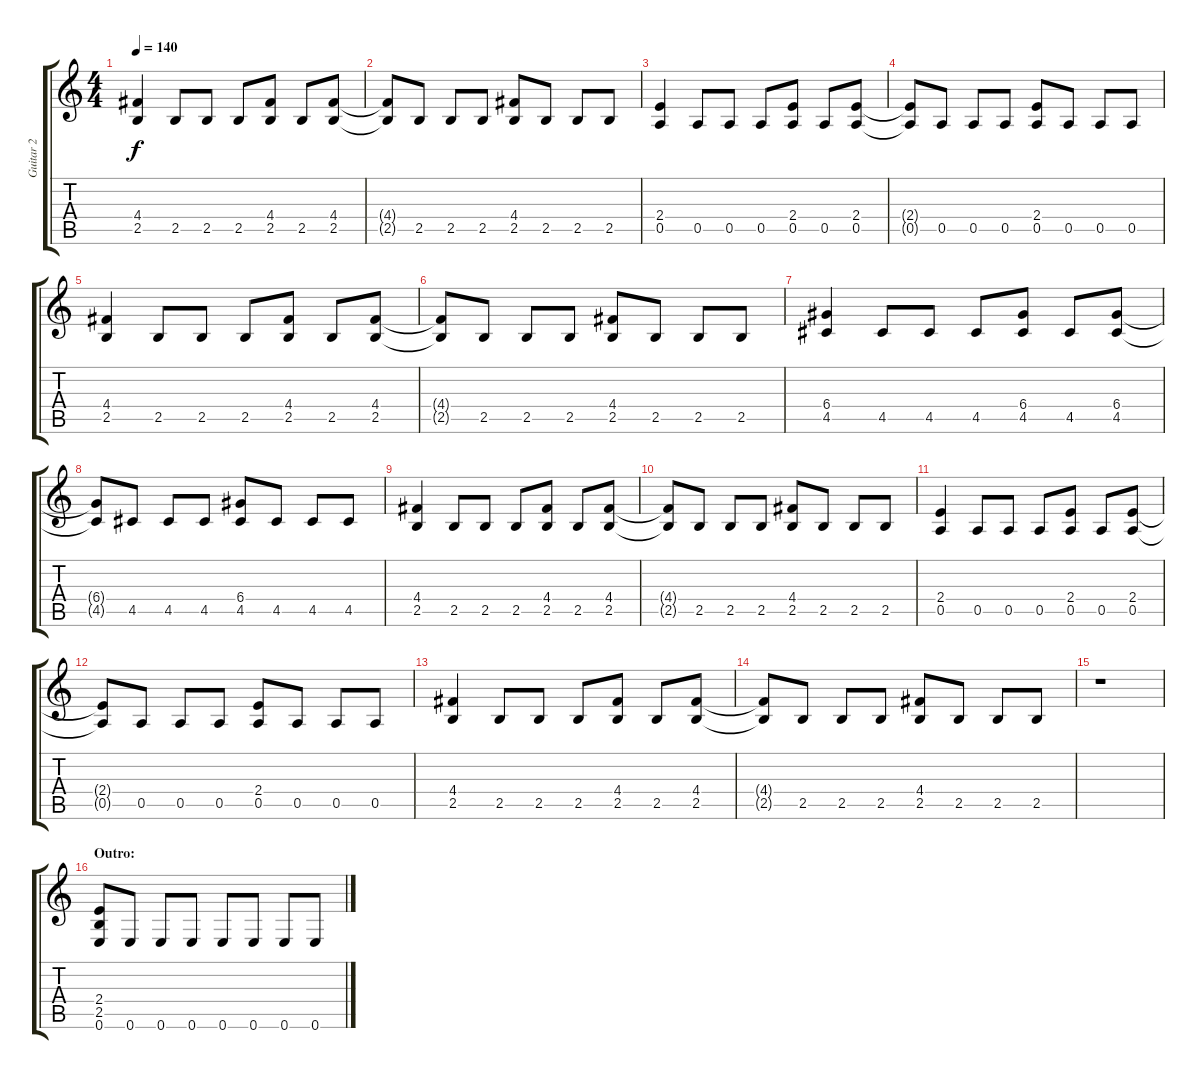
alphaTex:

\track ("Guitar 2" "Guitar 2") {instrument distortionguitar}
\staff {score tabs}
\tuning (E4 B3 G3 D3 A2 E2) {hide}
\ts (4 4)
\tempo 140
\clef g2
\ks c
(4.4 2.5).4{dy f} 2.5.8 2.5.8 2.5.8 (4.4 2.5).8 2.5.8 (4.4 2.5).8 |
(4.4{t} 2.5{t}).8 2.5.8 2.5.8 2.5.8 (4.4 2.5).8 2.5.8 2.5.8 2.5.8 |
(2.4 0.5).4 0.5.8 0.5.8 0.5.8 (2.4 0.5).8 0.5.8 (2.4 0.5).8 |
(2.4{t} 0.5{t}).8 0.5.8 0.5.8 0.5.8 (2.4 0.5).8 0.5.8 0.5.8 0.5.8 |
(4.4 2.5).4 2.5.8 2.5.8 2.5.8 (4.4 2.5).8 2.5.8 (4.4 2.5).8 |
(4.4{t} 2.5{t}).8 2.5.8 2.5.8 2.5.8 (4.4 2.5).8 2.5.8 2.5.8 2.5.8 |
(6.4 4.5).4 4.5.8 4.5.8 4.5.8 (6.4 4.5).8 4.5.8 (6.4 4.5).8 |
(6.4{t} 4.5{t}).8 4.5.8 4.5.8 4.5.8 (6.4 4.5).8 4.5.8 4.5.8 4.5.8 |
(4.4 2.5).4 2.5.8 2.5.8 2.5.8 (4.4 2.5).8 2.5.8 (4.4 2.5).8 |
(4.4{t} 2.5{t}).8 2.5.8 2.5.8 2.5.8 (4.4 2.5).8 2.5.8 2.5.8 2.5.8 |
(2.4 0.5).4 0.5.8 0.5.8 0.5.8 (2.4 0.5).8 0.5.8 (2.4 0.5).8 |
(2.4{t} 0.5{t}).8 0.5.8 0.5.8 0.5.8 (2.4 0.5).8 0.5.8 0.5.8 0.5.8 |
(4.4 2.5).4 2.5.8 2.5.8 2.5.8 (4.4 2.5).8 2.5.8 (4.4 2.5).8 |
(4.4{t} 2.5{t}).8 2.5.8 2.5.8 2.5.8 (4.4 2.5).8 2.5.8 2.5.8 2.5.8 |
r.1 |
\section ("" "Outro:")
(2.4 2.5 0.6).8 0.6.8 0.6.8 0.6.8 0.6.8 0.6.8 0.6.8 0.6.8
